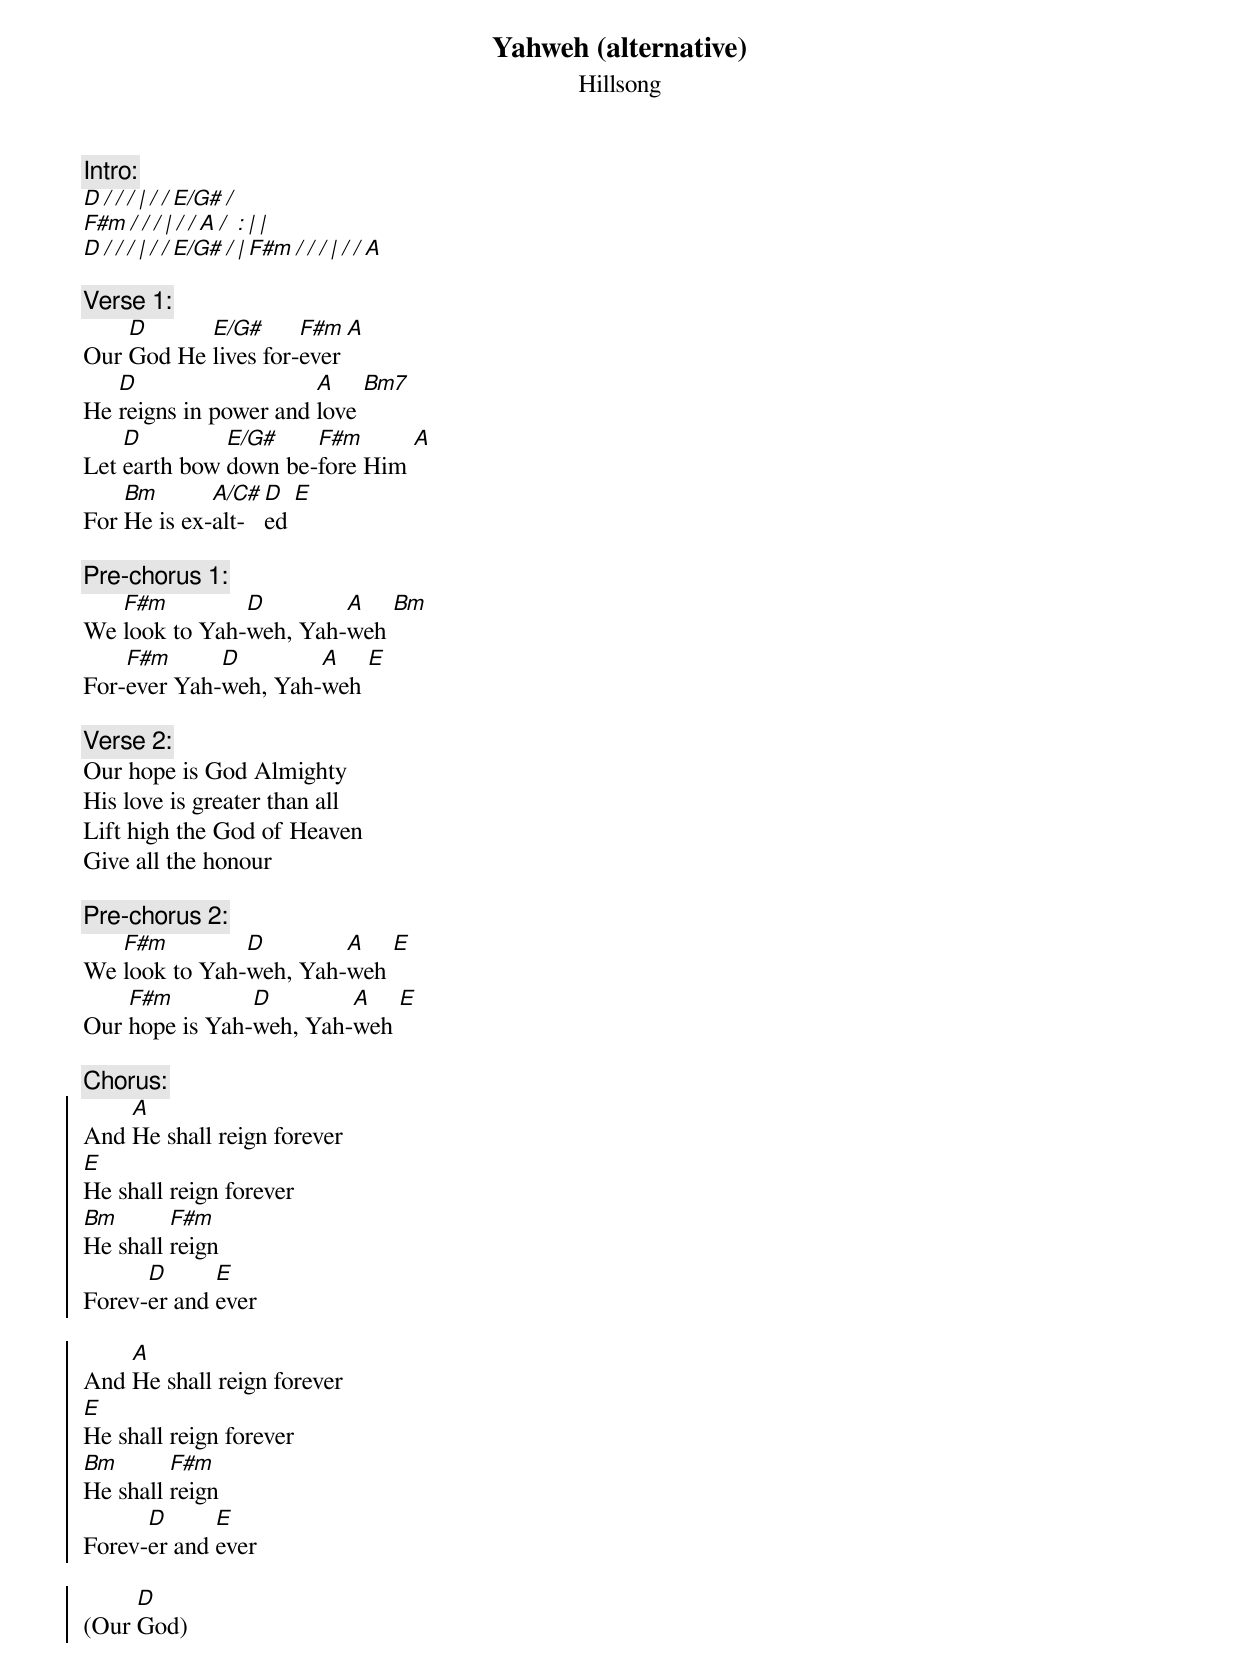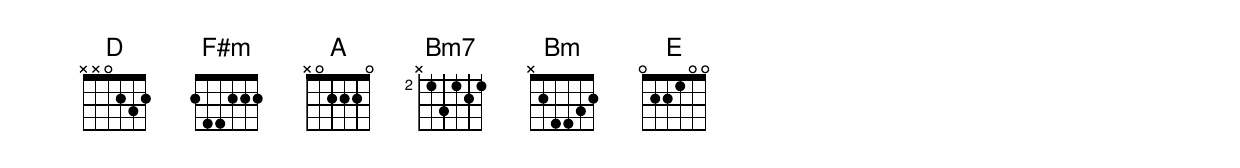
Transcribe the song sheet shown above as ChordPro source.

{t:Yahweh (alternative)}
{st:Hillsong}
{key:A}

{c:Intro:}
[D][/][/][/][|][/][/][E/G#][/]
[F#m][/][/][/][|][/][/][A][/] [:][|][|]
[D][/][/][/][|][/][/][E/G#][/][|][F#m][/][/][/][|][/][/][A]

{c:Verse 1:}
Our [D]God He [E/G#]lives for-[F#m]ever [A]
He [D]reigns in power and [A]love [Bm7]
Let [D]earth bow [E/G#]down be-[F#m]fore Him [A]
For [Bm]He is ex-[A/C#]alt-[D]ed [E]

{c:Pre-chorus 1:}
We [F#m]look to Yah-[D]weh, Yah-[A]weh [Bm]
For-[F#m]ever Yah-[D]weh, Yah-[A]weh [E]

{c:Verse 2:}
Our hope is God Almighty
His love is greater than all
Lift high the God of Heaven
Give all the honour

{c:Pre-chorus 2:}
We [F#m]look to Yah-[D]weh, Yah-[A]weh [E]
Our [F#m]hope is Yah-[D]weh, Yah-[A]weh [E]

{c:Chorus:}
{soc}
And [A]He shall reign forever
[E]He shall reign forever
[Bm]He shall [F#m]reign
Forev-[D]er and [E]ever

And [A]He shall reign forever
[E]He shall reign forever
[Bm]He shall [F#m]reign
Forev-[D]er and [E]ever

(Our [D]God)
{eoc}
